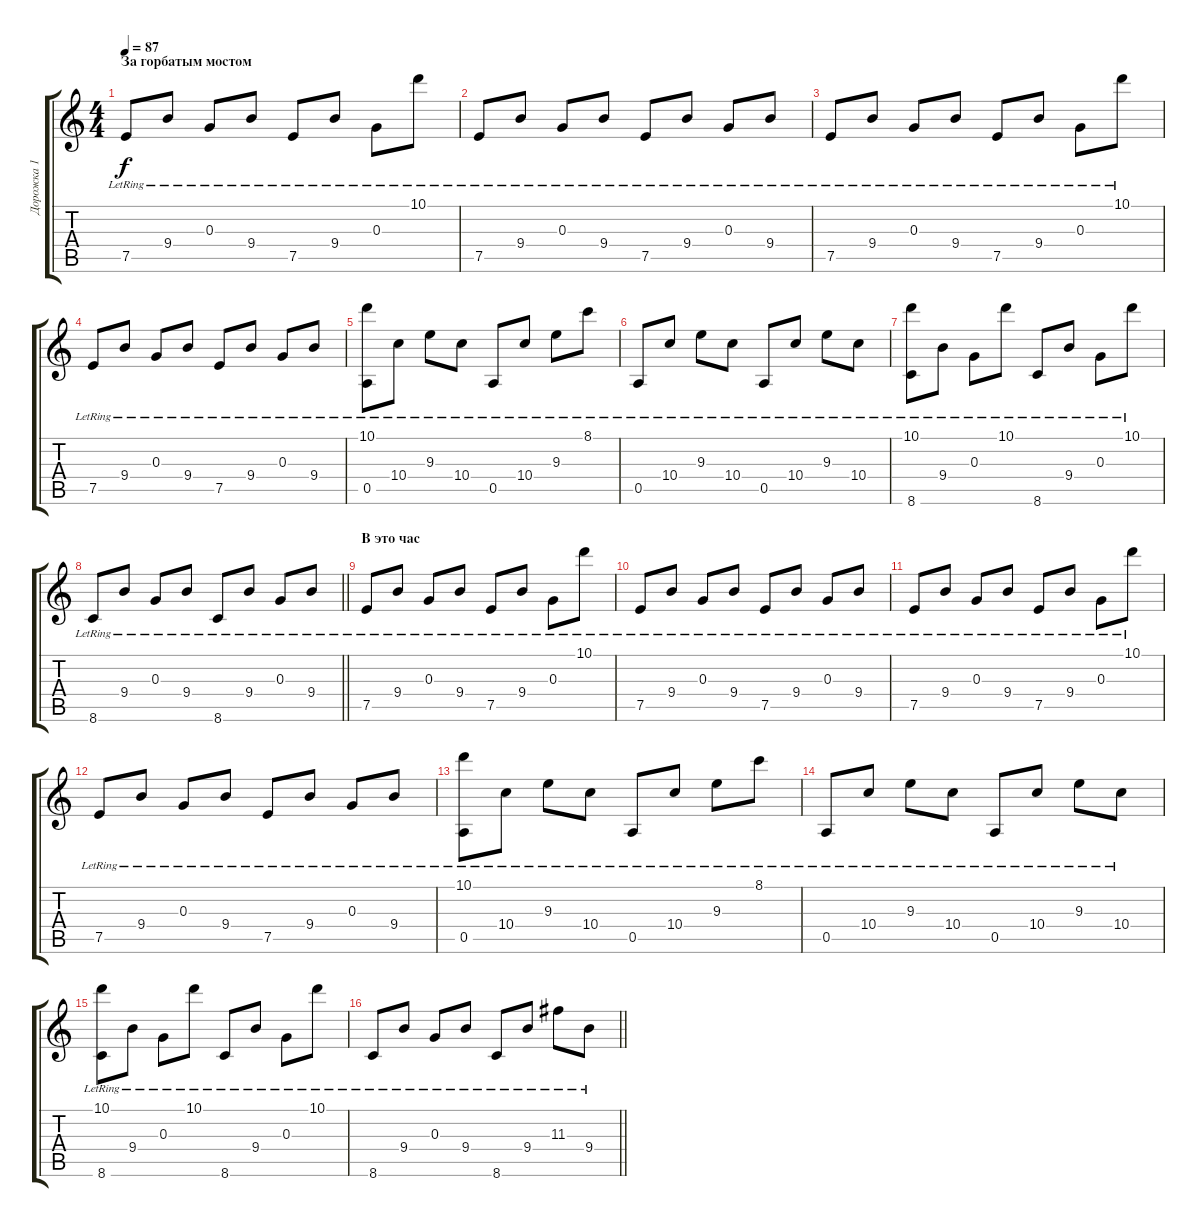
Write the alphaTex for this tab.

\track ("Дорожка 1" "Дорожка 1") {instrument acousticguitarsteel}
\staff {score tabs}
\tuning (E4 B3 G3 D3 A2 E2) {hide}
\ts (4 4)
\section ("" "За горбатым мостом")
\tempo 87
\clef g2
\ks c
7.5{lr}.8{dy f} 9.4{lr}.8 0.3{lr}.8 9.4{lr}.8 7.5{lr}.8 9.4{lr}.8 0.3{lr}.8 10.1{lr}.8 |
7.5{lr}.8 9.4{lr}.8 0.3{lr}.8 9.4{lr}.8 7.5{lr}.8 9.4{lr}.8 0.3{lr}.8 9.4{lr}.8 |
7.5{lr}.8 9.4{lr}.8 0.3{lr}.8 9.4{lr}.8 7.5{lr}.8 9.4{lr}.8 0.3{lr}.8 10.1{lr}.8 |
7.5{lr}.8 9.4{lr}.8 0.3{lr}.8 9.4{lr}.8 7.5{lr}.8 9.4{lr}.8 0.3{lr}.8 9.4{lr}.8 |
(10.1{lr} 0.5{lr}).8 10.4{lr}.8 9.3{lr}.8 10.4{lr}.8 0.5{lr}.8 10.4{lr}.8 9.3{lr}.8 8.1{lr}.8 |
0.5{lr}.8 10.4{lr}.8 9.3{lr}.8 10.4{lr}.8 0.5{lr}.8 10.4{lr}.8 9.3{lr}.8 10.4{lr}.8 |
(10.1{lr} 8.6{lr}).8 9.4{lr}.8 0.3{lr}.8 10.1{lr}.8 8.6{lr}.8 9.4{lr}.8 0.3{lr}.8 10.1{lr}.8 |
\barLineRight lightlight
8.6{lr}.8 9.4{lr}.8 0.3{lr}.8 9.4{lr}.8 8.6{lr}.8 9.4{lr}.8 0.3{lr}.8 9.4{lr}.8 |
\section ("" "В это час")
7.5{lr}.8 9.4{lr}.8 0.3{lr}.8 9.4{lr}.8 7.5{lr}.8 9.4{lr}.8 0.3{lr}.8 10.1{lr}.8 |
7.5{lr}.8 9.4{lr}.8 0.3{lr}.8 9.4{lr}.8 7.5{lr}.8 9.4{lr}.8 0.3{lr}.8 9.4{lr}.8 |
7.5{lr}.8 9.4{lr}.8 0.3{lr}.8 9.4{lr}.8 7.5{lr}.8 9.4{lr}.8 0.3{lr}.8 10.1{lr}.8 |
7.5{lr}.8 9.4{lr}.8 0.3{lr}.8 9.4{lr}.8 7.5{lr}.8 9.4{lr}.8 0.3{lr}.8 9.4{lr}.8 |
(10.1{lr} 0.5{lr}).8 10.4{lr}.8 9.3{lr}.8 10.4{lr}.8 0.5{lr}.8 10.4{lr}.8 9.3{lr}.8 8.1{lr}.8 |
0.5{lr}.8 10.4{lr}.8 9.3{lr}.8 10.4{lr}.8 0.5{lr}.8 10.4{lr}.8 9.3{lr}.8 10.4{lr}.8 |
(10.1{lr} 8.6{lr}).8 9.4{lr}.8 0.3{lr}.8 10.1{lr}.8 8.6{lr}.8 9.4{lr}.8 0.3{lr}.8 10.1{lr}.8 |
\barLineRight lightlight
8.6{lr}.8 9.4{lr}.8 0.3{lr}.8 9.4{lr}.8 8.6{lr}.8 9.4{lr}.8 11.3{lr}.8 9.4{lr}.8
